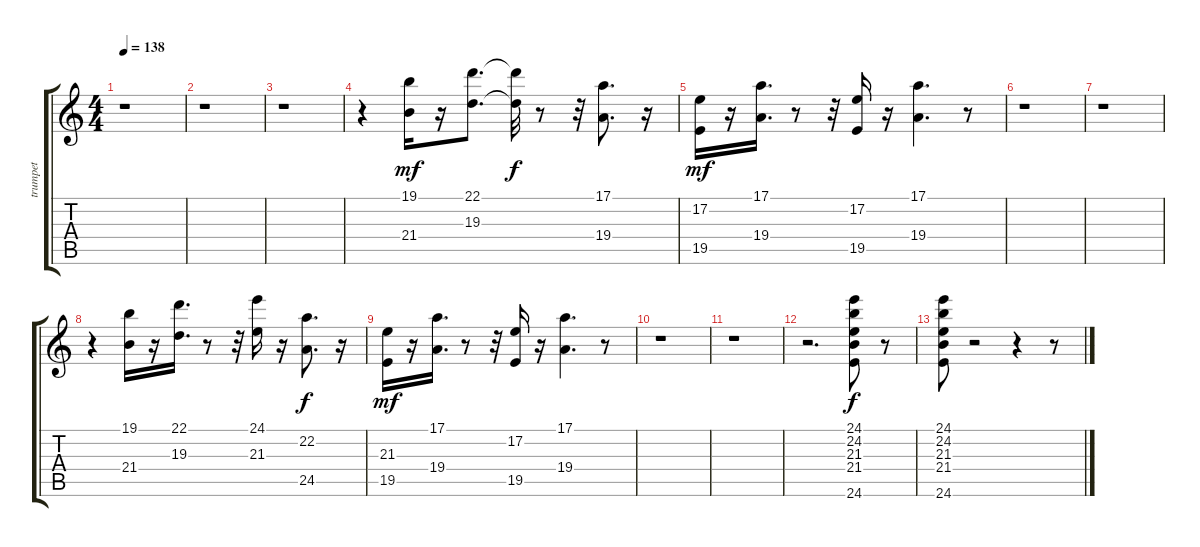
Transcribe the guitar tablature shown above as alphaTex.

\track ("trumpet " "trumpet ") {instrument trumpet}
\staff {score tabs}
\tuning (E4 B3 G3 D3 A2 E2) {hide}
\ts (4 4)
\tempo 138
\clef g2
\ks c
r.1{dy f} |
r.1 |
r.1 |
r.4 (19.1 21.4).16{dy mf} r.16 (22.1 19.3).8{d} (22.1{t} 19.3{t}).32{dy f} r.8 r.32 (17.1 19.4).8{d} r.16 |
(17.2 19.5).16{dy mf} r.16 (17.1 19.4).16{d} r.8 r.32 (17.2 19.5).16 r.16 (17.1 19.4).4{d} r.8 |
r.1 |
r.1 |
r.4 (19.1 21.4).16 r.16 (22.1 19.3).16{d} r.8 r.32 (24.1 21.3).16 r.16 (22.2 24.5).8{d dy f} r.16 |
(21.3 19.5).16{dy mf} r.16 (17.1 19.4).16{d} r.8 r.32 (17.2 19.5).16 r.16 (17.1 19.4).4{d} r.8 |
r.1 |
r.1 |
r.2{d} (24.1 24.2 21.3 21.4 24.6).8{dy f} r.8 |
(24.1 24.2 21.3 21.4 24.6).8 r.2 r.4 r.8
